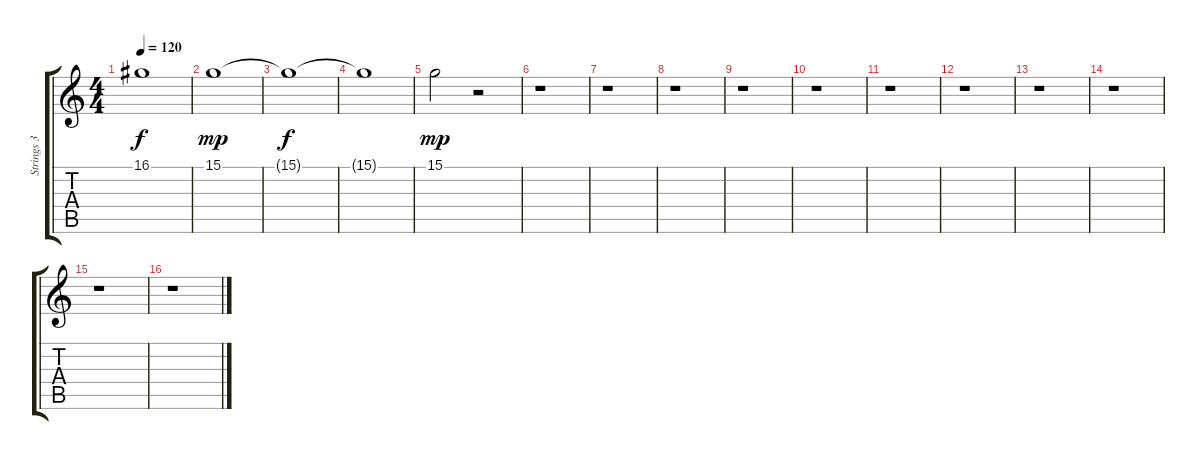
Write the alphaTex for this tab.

\track ("Strings 3" "Strings 3") {instrument stringensemble1}
\staff {score tabs}
\tuning (E4 B3 G3 D3 A2 E2) {hide}
\ts (4 4)
\tempo 120
\clef g2
\ks c
16.1{t}.1{dy f} |
15.1.1{dy mp} |
15.1{t}.1{dy f} |
15.1{t}.1 |
15.1.2{dy mp} r.2 |
r.1 |
r.1 |
r.1 |
r.1 |
r.1 |
r.1 |
r.1 |
r.1 |
r.1 |
r.1 |
r.1
